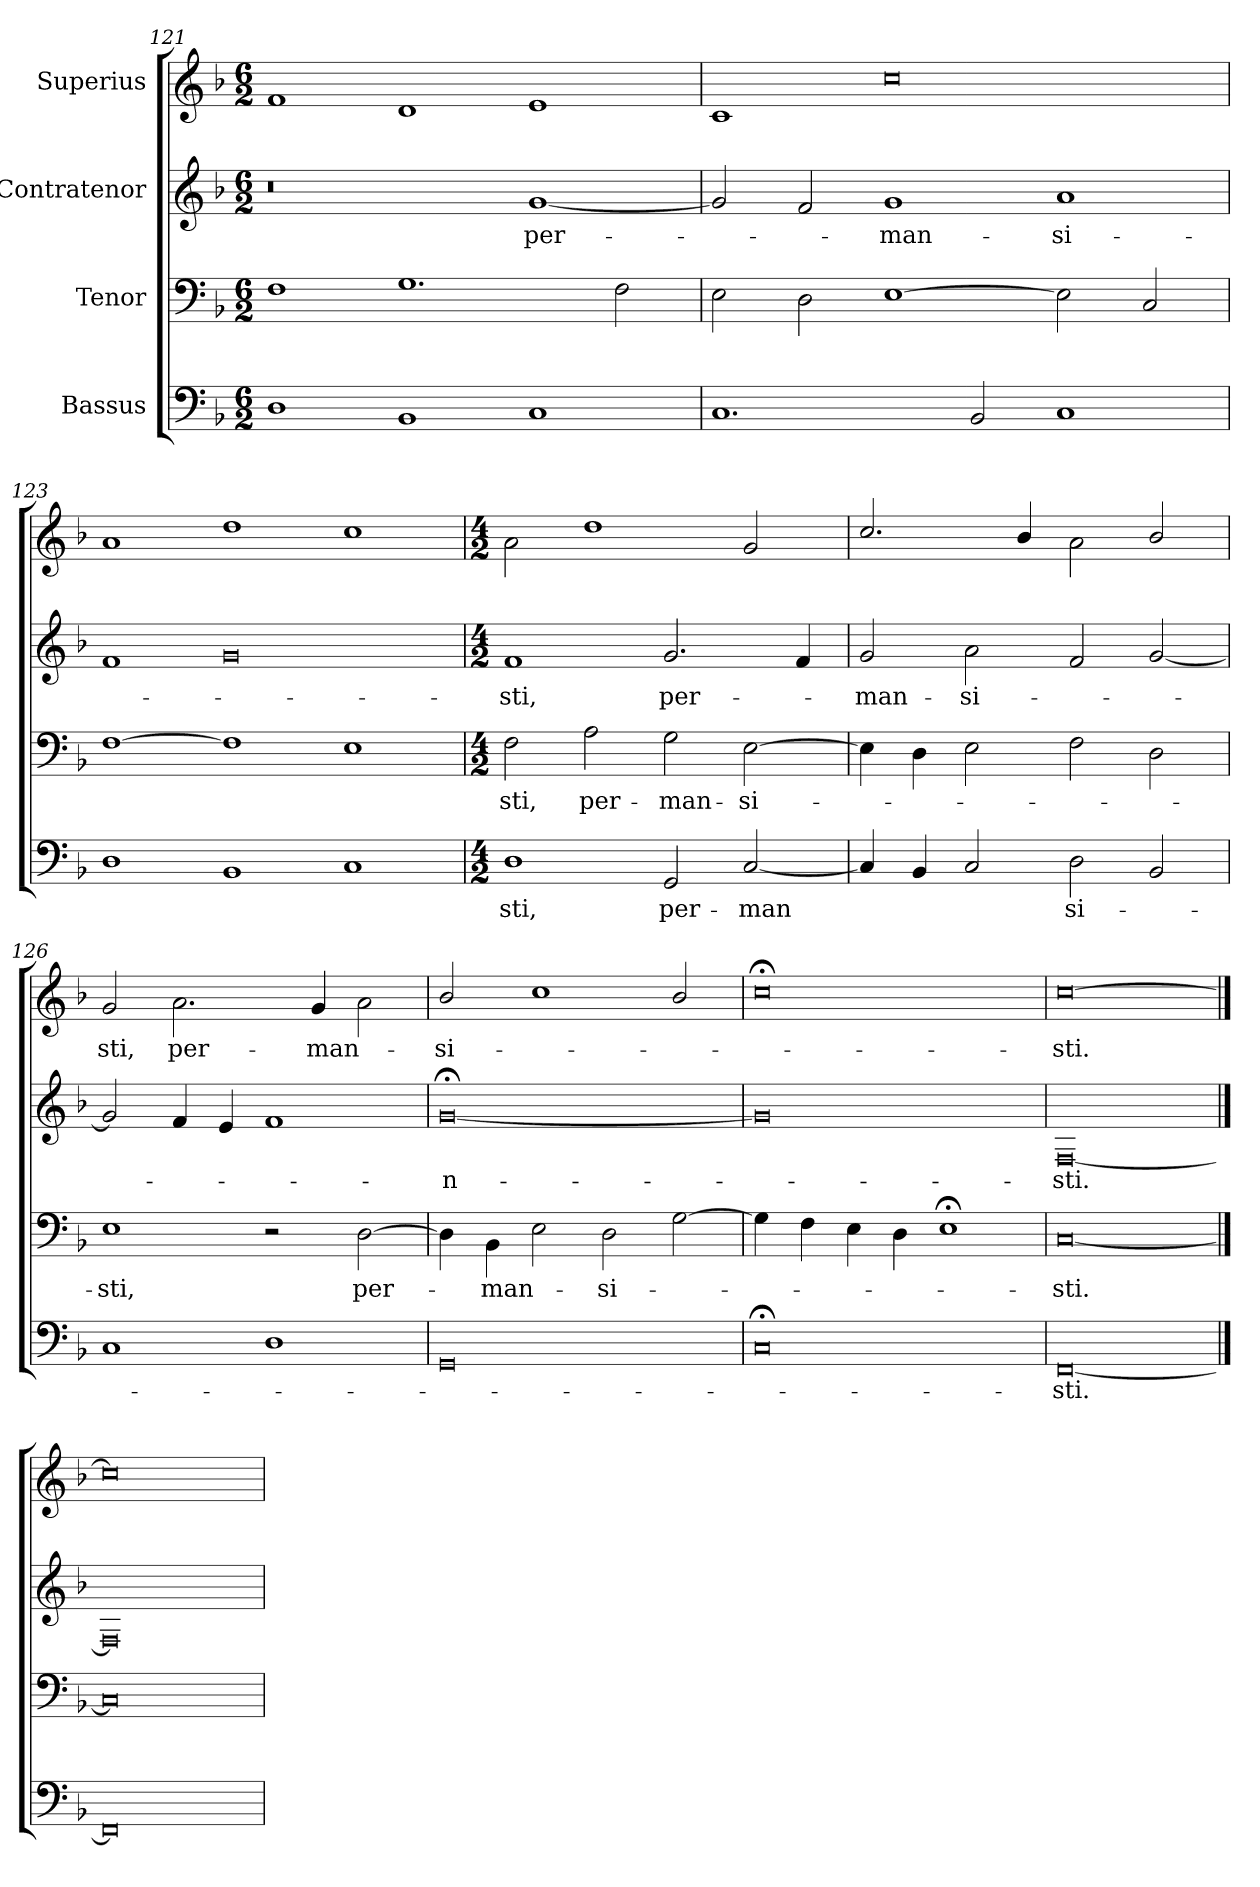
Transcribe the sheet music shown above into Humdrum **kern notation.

**kern	**text	**kern	**text	**kern	**text	**kern	**text
*part4	*part4	*part3	*part3	*part2	*part2	*part1	*part1
*staff4	*staff4	*staff3	*staff3	*staff2	*staff2	*staff1	*staff1
*I"Bassus	*	*I"Tenor	*	*I"Contratenor	*	*I"Superius	*
*clefF4	*	*clefF4	*	*clefG2	*	*clefG2	*
*k[b-]	*	*k[b-]	*	*k[b-]	*	*k[b-]	*
*M6/2	*	*M6/2	*	*M6/2	*	*M6/2	*
=121	=121	=121	=121	=121	=121	=121	=121
1D\	.	1F\	.	0r	.	1f/	.
1BB-/	.	1.G\	.	.	.	1d/	.
1C/	.	.	.	[1g/	per-	1e/	.
.	.	2F\	.	.	.	.	.
=122	=122	=122	=122	=122	=122	=122	=122
1.C/	.	2E\	.	2g/]	.	1c/	.
.	.	2D\	.	2f/	.	.	.
.	.	[1E\	.	1g/	-man-	0cc\	.
2BB-/	.	.	.	.	.	.	.
1C/	.	2E\]	.	1a/	-si-	.	.
.	.	2C/	.	.	.	.	.
=123	=123	=123	=123	=123	=123	=123	=123
1D\	.	[1F\	.	1f/	.	1a/	.
1BB-/	.	1F\]	.	0g/	.	1dd\	.
1C/	.	1E\	.	.	.	1cc\	.
=124	=124	=124	=124	=124	=124	=124	=124
*M4/2	*	*M4/2	*	*M4/2	*	*M4/2	*
1D\	-sti,	2F\	-sti,	1f/	-sti,	2a\	.
.	.	2A\	per-	.	.	1dd\	.
2GG/	per-	2G\	-man-	2.g/	per-	.	.
[2C/	-man	[2E\	-si-	.	.	2g/	.
.	.	.	.	4f/	.	.	.
=125	=125	=125	=125	=125	=125	=125	=125
4C/]	.	4E\]	.	2g/	-man-	2.cc/	.
4BB-/	.	4D\	.	.	.	.	.
2C/	.	2E\	.	2a\	-si-	.	.
.	.	.	.	.	.	4b-/	.
2D\	si-	2F\	.	2f/	.	2a\	.
2BB-/	.	2D\	.	[2g/	.	2b-/	.
=126	=126	=126	=126	=126	=126	=126	=126
1C/	.	1E\	-sti,	2g/]	.	2g/	-sti,
.	.	.	.	4f/	.	2.a\	per-
.	.	.	.	4e/	.	.	.
1D\	.	2r	.	1f/	.	.	.
.	.	.	.	.	.	4g/	-man-
.	.	[2D\	per-	.	.	2a\	.
=127	=127	=127	=127	=127	=127	=127	=127
0GG/	.	4D\]	.	[0g;</	-n-	2b-/	-si-
.	.	4BB-\	-man-	.	.	.	.
.	.	2E\	.	.	.	1cc\	.
.	.	2D\	-si-	.	.	.	.
.	.	[2G\	.	.	.	2b-/	.
=128	=128	=128	=128	=128	=128	=128	=128
0C;</	.	4G\]	.	0g/]	.	0cc;<\	.
.	.	4F\	.	.	.	.	.
.	.	4E\	.	.	.	.	.
.	.	4D\	.	.	.	.	.
.	.	1E;<\	.	.	.	.	.
=129	=129	=129	=129	=129	=129	=129	=129
[0FF/	-sti.	[0C/	-sti.	[0F/	-sti.	[0cc\	-sti.
==130	==130	==130	==130	==130	==130	==130	==130
0FF/]	.	0C/]	.	0F/]	.	0cc\]	.
=	=	=	=	=	=	=	=
*-	*-	*-	*-	*-	*-	*-	*-
